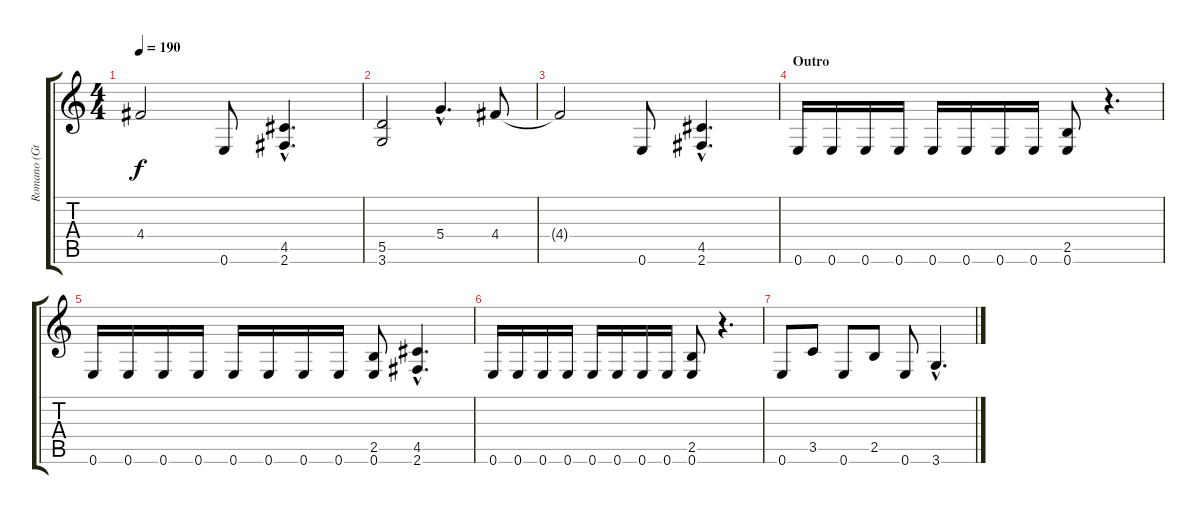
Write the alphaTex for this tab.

\track ("Romano (Gtr 1)" "Romano (Gt") {instrument distortionguitar}
\staff {score tabs}
\tuning (E4 B3 G3 D3 A2 E2) {hide}
\ts (4 4)
\tempo 190
\clef g2
\ks c
4.4{t}.2{dy f} 0.6.8 (4.5{hac} 2.6{hac}).4{d} |
(5.5 3.6).2 5.4{hac}.4{d} 4.4.8 |
4.4{t}.2 0.6.8 (4.5{hac} 2.6{hac}).4{d} |
\section ("" "Outro")
0.6.16 0.6.16 0.6.16 0.6.16 0.6.16 0.6.16 0.6.16 0.6.16 (2.5 0.6).8 r.4{d} |
0.6.16 0.6.16 0.6.16 0.6.16 0.6.16 0.6.16 0.6.16 0.6.16 (2.5 0.6).8 (4.5{hac} 2.6{hac}).4{d} |
0.6.16 0.6.16 0.6.16 0.6.16 0.6.16 0.6.16 0.6.16 0.6.16 (2.5 0.6).8 r.4{d} |
0.6.8 3.5.8 0.6.8 2.5.8 0.6.8 3.6{hac}.4{d}
